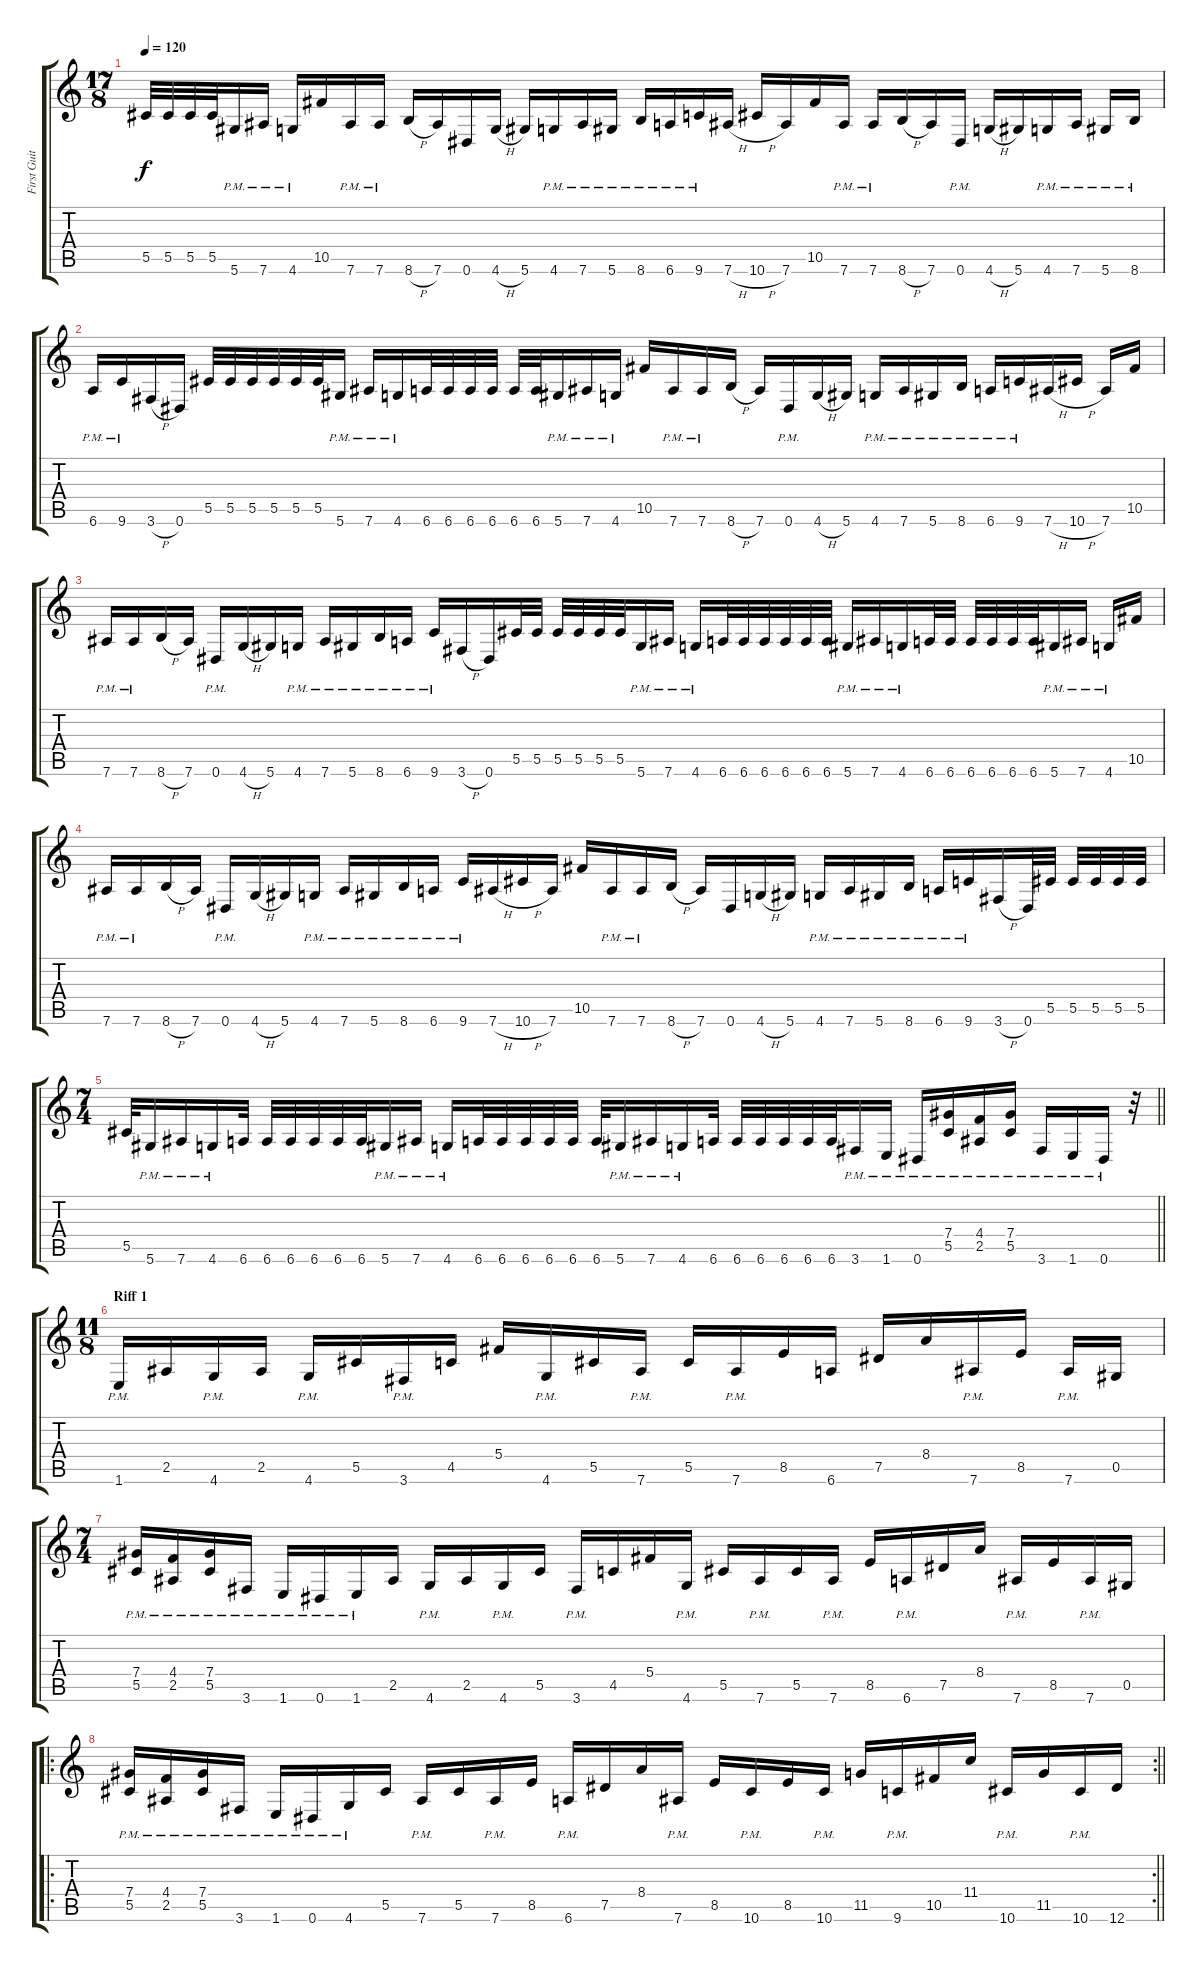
\track ("First Guitar" "First Guit") {instrument distortionguitar}
\staff {score tabs}
\tuning (Eb4 Bb3 Gb3 Db3 Ab2 Eb2) {hide}
\ts (17 8)
\tempo 120
\clef g2
\ks c
5.5.32{dy f} 5.5.32 5.5.32 5.5.32 5.6{pm}.16 7.6{pm}.16 4.6{pm}.16 10.5.16 7.6{pm}.16 7.6{pm}.16 8.6{h}.16 7.6.16 0.6.16 4.6{h}.16 5.6.16 4.6{pm}.16 7.6{pm}.16 5.6{pm}.16 8.6{pm}.16 6.6{pm}.16 9.6{pm}.16 7.6{h}.16 10.6{h}.16 7.6.16 10.5.16 7.6{pm}.16 7.6{pm}.16 8.6{h}.16 7.6.16 0.6{pm}.16 4.6{h}.16 5.6.16 4.6{pm}.16 7.6{pm}.16 5.6{pm}.16 8.6{pm}.16 |
6.6{pm}.16 9.6{pm}.16 3.6{h}.16 0.6.16 5.5.32 5.5.32 5.5.32 5.5.32 5.5.32 5.5.32 5.6{pm}.16 7.6{pm}.16 4.6{pm}.16 6.6.32 6.6.32 6.6.32 6.6.32 6.6.32 6.6.32 5.6{pm}.16 7.6{pm}.16 4.6{pm}.16 10.5.16 7.6{pm}.16 7.6{pm}.16 8.6{h}.16 7.6.16 0.6{pm}.16 4.6{h}.16 5.6.16 4.6{pm}.16 7.6{pm}.16 5.6{pm}.16 8.6{pm}.16 6.6{pm}.16 9.6{pm}.16 7.6{h}.16 10.6{h}.16 7.6.16 10.5.16 |
7.6{pm}.16 7.6{pm}.16 8.6{h}.16 7.6.16 0.6{pm}.16 4.6{h}.16 5.6.16 4.6{pm}.16 7.6{pm}.16 5.6{pm}.16 8.6{pm}.16 6.6{pm}.16 9.6{pm}.16 3.6{h}.16 0.6.16 5.5.32 5.5.32 5.5.32 5.5.32 5.5.32 5.5.32 5.6{pm}.16 7.6{pm}.16 4.6{pm}.16 6.6.32 6.6.32 6.6.32 6.6.32 6.6.32 6.6.32 5.6{pm}.16 7.6{pm}.16 4.6{pm}.16 6.6.32 6.6.32 6.6.32 6.6.32 6.6.32 6.6.32 5.6{pm}.16 7.6{pm}.16 4.6{pm}.16 10.5.16 |
7.6{pm}.16 7.6{pm}.16 8.6{h}.16 7.6.16 0.6{pm}.16 4.6{h}.16 5.6.16 4.6{pm}.16 7.6{pm}.16 5.6{pm}.16 8.6{pm}.16 6.6{pm}.16 9.6{pm}.16 7.6{h}.16 10.6{h}.16 7.6.16 10.5.16 7.6{pm}.16 7.6{pm}.16 8.6{h}.16 7.6.16 0.6.16 4.6{h}.16 5.6.16 4.6{pm}.16 7.6{pm}.16 5.6{pm}.16 8.6{pm}.16 6.6{pm}.16 9.6{pm}.16 3.6{h}.16 0.6.32 5.5.32 5.5.32 5.5.32 5.5.32 5.5.32 |
\ts (7 4)
\barLineRight lightlight
5.5.32 5.6{pm}.16 7.6{pm}.16 4.6{pm}.16 6.6.32 6.6.32 6.6.32 6.6.32 6.6.32 6.6.32 5.6{pm}.16 7.6{pm}.16 4.6{pm}.16 6.6.32 6.6.32 6.6.32 6.6.32 6.6.32 6.6.32 5.6{pm}.16 7.6{pm}.16 4.6{pm}.16 6.6.32 6.6.32 6.6.32 6.6.32 6.6.32 6.6.32 3.6{pm}.16 1.6{pm}.16 0.6{pm}.16 (7.4 5.5{pm}).16 (4.4 2.5{pm}).16 (7.4 5.5{pm}).16 3.6{pm}.16 1.6{pm}.16 0.6{pm}.16 r.32 |
\ts (11 8)
\section ("" "Riff 1")
1.6{pm}.16 2.5.16 4.6{pm}.16 2.5.16 4.6{pm}.16 5.5.16 3.6{pm}.16 4.5.16 5.4.16 4.6{pm}.16 5.5.16 7.6{pm}.16 5.5.16 7.6{pm}.16 8.5.16 6.6.16 7.5.16 8.4.16 7.6{pm}.16 8.5.16 7.6{pm}.16 0.5.16 |
\ts (7 4)
(7.4 5.5{pm}).16 (4.4 2.5{pm}).16 (7.4 5.5{pm}).16 3.6{pm}.16 1.6{pm}.16 0.6{pm}.16 1.6{pm}.16 2.5.16 4.6{pm}.16 2.5.16 4.6{pm}.16 5.5.16 3.6{pm}.16 4.5.16 5.4.16 4.6{pm}.16 5.5.16 7.6{pm}.16 5.5.16 7.6{pm}.16 8.5.16 6.6{pm}.16 7.5.16 8.4.16 7.6{pm}.16 8.5.16 7.6{pm}.16 0.5.16 |
\ro
\rc 2
\barLineRight lightlight
(7.4 5.5{pm}).16 (4.4 2.5{pm}).16 (7.4 5.5{pm}).16 3.6{pm}.16 1.6{pm}.16 0.6{pm}.16 4.6{pm}.16 5.5.16 7.6{pm}.16 5.5.16 7.6{pm}.16 8.5.16 6.6{pm}.16 7.5.16 8.4.16 7.6{pm}.16 8.5.16 10.6{pm}.16 8.5.16 10.6{pm}.16 11.5.16 9.6{pm}.16 10.5.16 11.4.16 10.6{pm}.16 11.5.16 10.6{pm}.16 12.6.16
